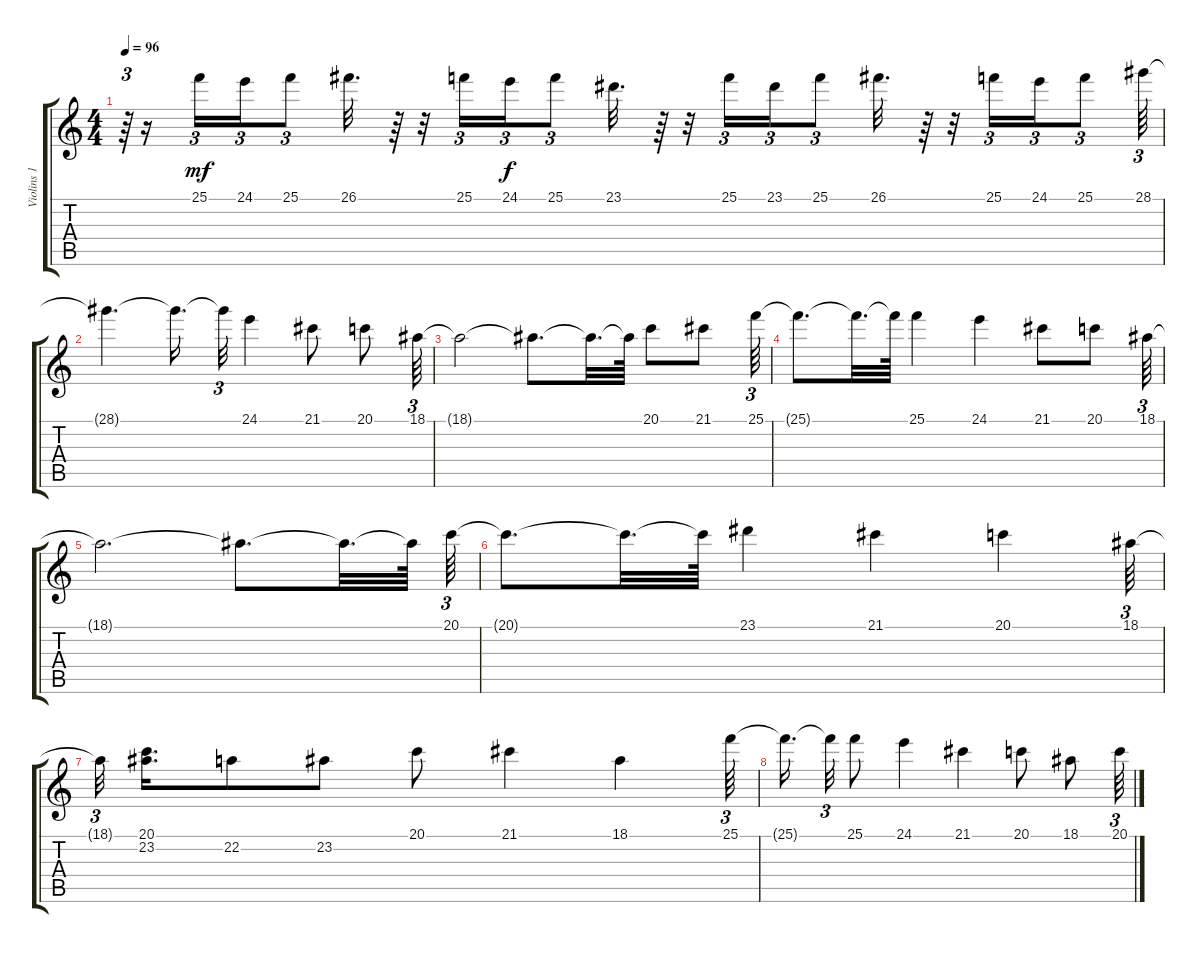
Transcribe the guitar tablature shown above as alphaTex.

\track ("Violins 1" "Violins 1") {instrument stringensemble1}
\staff {score tabs}
\tuning (E4 B3 G3 D3 A2 E2) {hide}
\ts (4 4)
\tempo 96
\clef g2
\ks c
r.64{tu (3 2) dy mf} r.16 25.1.16{tu (3 2)} 24.1.16{tu (3 2)} 25.1.8{tu (3 2)} 26.1.32{d} r.64 r.32 25.1.16{tu (3 2)} 24.1.16{tu (3 2) dy f} 25.1.8{tu (3 2)} 23.1.32{d} r.64 r.32 25.1.16{tu (3 2)} 23.1.16{tu (3 2)} 25.1.8{tu (3 2)} 26.1.32{d} r.64 r.32 25.1.16{tu (3 2)} 24.1.16{tu (3 2)} 25.1.8{tu (3 2)} 28.1.64{tu (3 2)} |
28.1{t}.4{d} 28.1{t}.16{d} 28.1{t}.32{tu (3 2)} 24.1.4 21.1.8 20.1.8 18.1.64{tu (3 2)} |
18.1{t}.2 18.1{t}.8{d} 18.1{t}.32{d} 18.1{t}.64 20.1.8 21.1.8 25.1.64{tu (3 2)} |
25.1{t}.8{d} 25.1{t}.32{d} 25.1{t}.64 25.1.4 24.1.4 21.1.8 20.1.8 18.1.64{tu (3 2)} |
18.1{t}.2{d} 18.1{t}.8{d} 18.1{t}.32{d} 18.1{t}.64 20.1.64{tu (3 2)} |
20.1{t}.8{d} 20.1{t}.32{d} 20.1{t}.64 23.1.4 21.1.4 20.1.4 18.1.64{tu (3 2)} |
18.1{t}.32{tu (3 2) beam splitsecondary} (20.1 23.2).16{d} 22.2.8 23.2.8 20.1.8 21.1.4 18.1.4 25.1.64{tu (3 2)} |
25.1{t}.16{d beam splitsecondary} 25.1{t}.32{tu (3 2)} 25.1.8 24.1.4 21.1.4 20.1.8 18.1.8 20.1.64{tu (3 2)}
